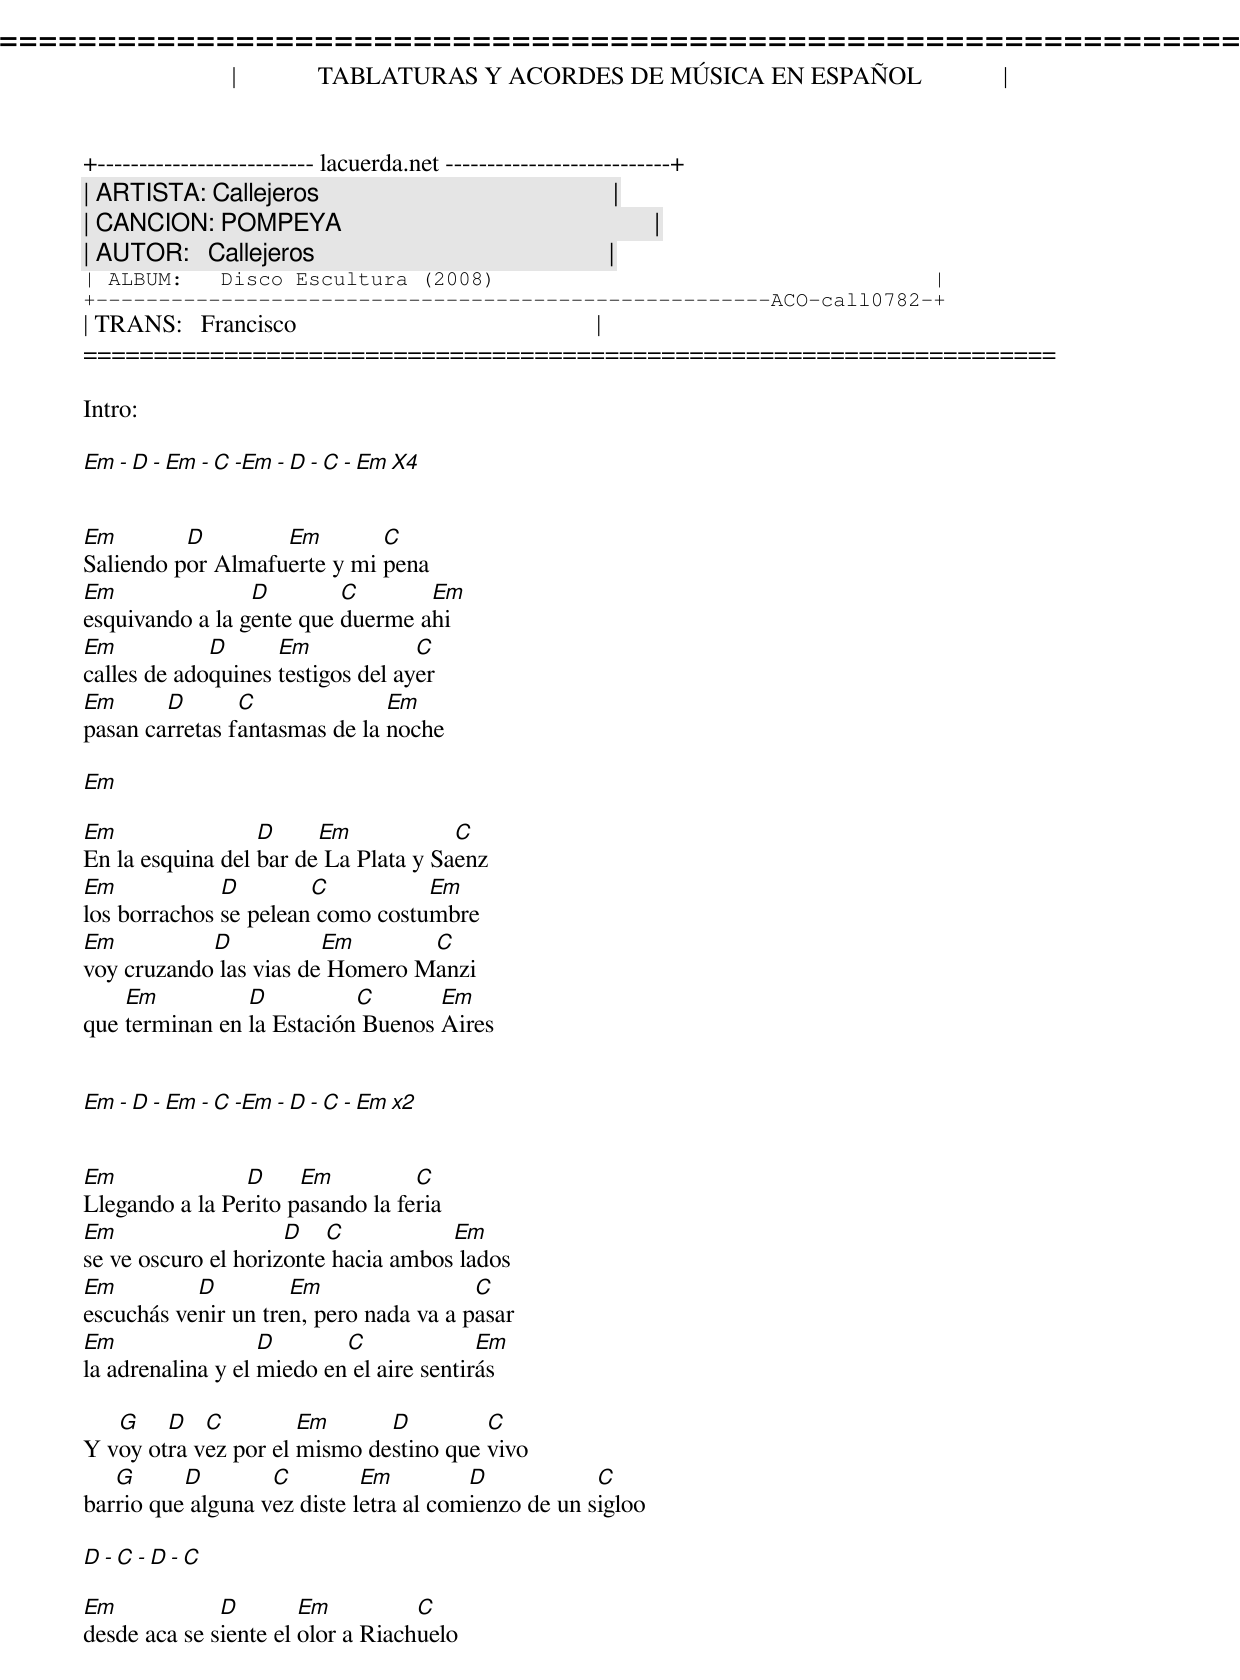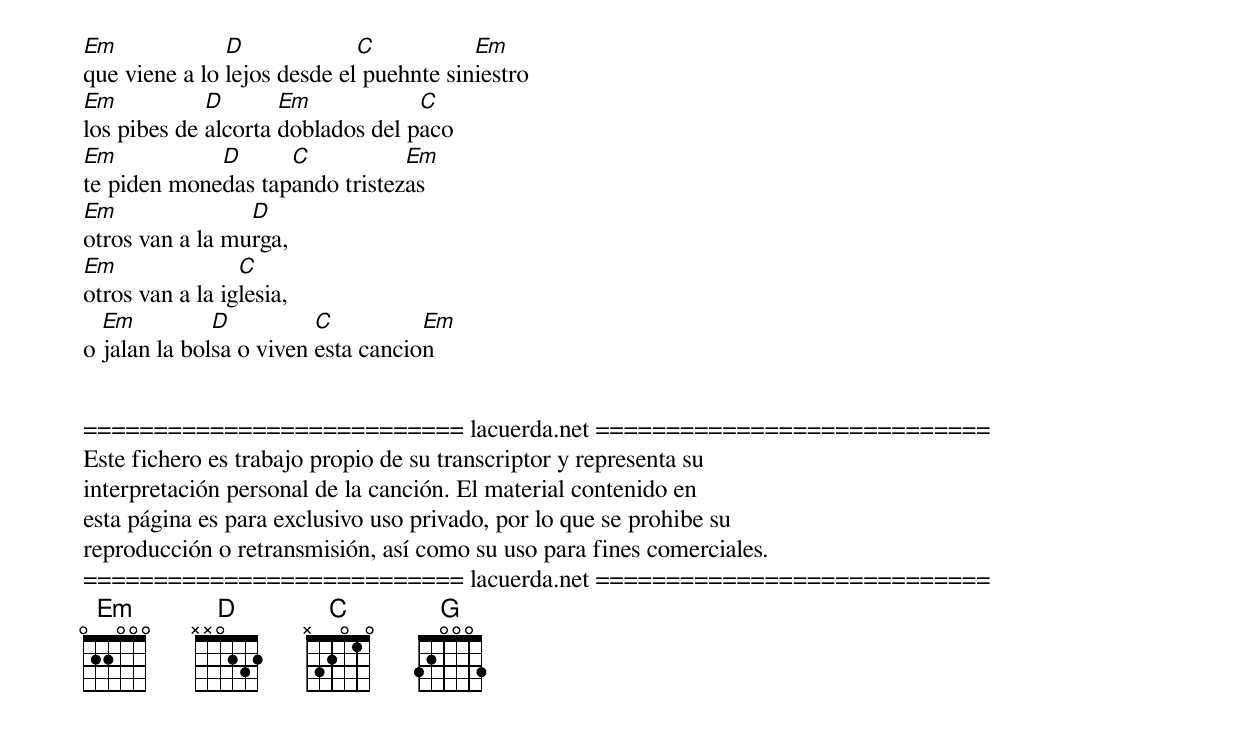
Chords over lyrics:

=====================================================================
|             TABLATURAS Y ACORDES DE MÚSICA EN ESPAÑOL             |
+-------------------------- lacuerda.net ---------------------------+
| ARTISTA: Callejeros                                               |
| CANCION: POMPEYA                                                  |
| AUTOR:   Callejeros                                               |
| ALBUM:   Disco Escultura (2008)                                   |
+------------------------------------------------------ACO-call0782-+
| TRANS:   Francisco                                                |
=====================================================================

Intro:

Em - D - Em - C -Em - D - C - Em  X4


Em        D        Em        C
Saliendo por Almafuerte y mi pena
Em               D        C       Em
esquivando a la gente que duerme ahi
Em           D      Em             C
calles de adoquines testigos del ayer
Em      D       C              Em
pasan carretas fantasmas de la noche

Em

Em                D     Em            C
En la esquina del bar de La Plata y Saenz
Em            D        C          Em
los borrachos se pelean como costumbre
Em          D           Em       C
voy cruzando las vias de Homero Manzi
    Em          D          C       Em
que terminan en la Estación Buenos Aires


Em - D - Em - C -Em - D - C - Em x2


Em              D     Em          C
Llegando a la Perito pasando la feria
Em                   D   C           Em
se ve oscuro el horizonte hacia ambos lados
Em         D         Em                 C
escuchás venir un tren, pero nada va a pasar
Em                 D       C              Em
la adrenalina y el miedo en el aire sentirás

   G    D   C         Em      D         C
Y voy otra vez por el mismo destino que vivo
   G      D        C         Em         D            C
barrio que alguna vez diste letra al comienzo de un sigloo

D - C - D - C

Em            D        Em          C
desde aca se siente el olor a Riachuelo
Em             D             C           Em
que viene a lo lejos desde el puehnte siniestro
Em           D       Em            C
los pibes de alcorta doblados del paco
Em           D      C           Em
te piden monedas tapando tristezas
Em               D
otros van a la murga,
Em               C
otros van a la iglesia,
  Em          D          C          Em
o jalan la bolsa o viven esta cancion


=========================== lacuerda.net ============================
Este fichero es trabajo propio de su transcriptor y representa su
interpretación personal de la canción. El material contenido en
esta página es para exclusivo uso privado, por lo que se prohibe su
reproducción o retransmisión, así como su uso para fines comerciales.
=========================== lacuerda.net ============================
